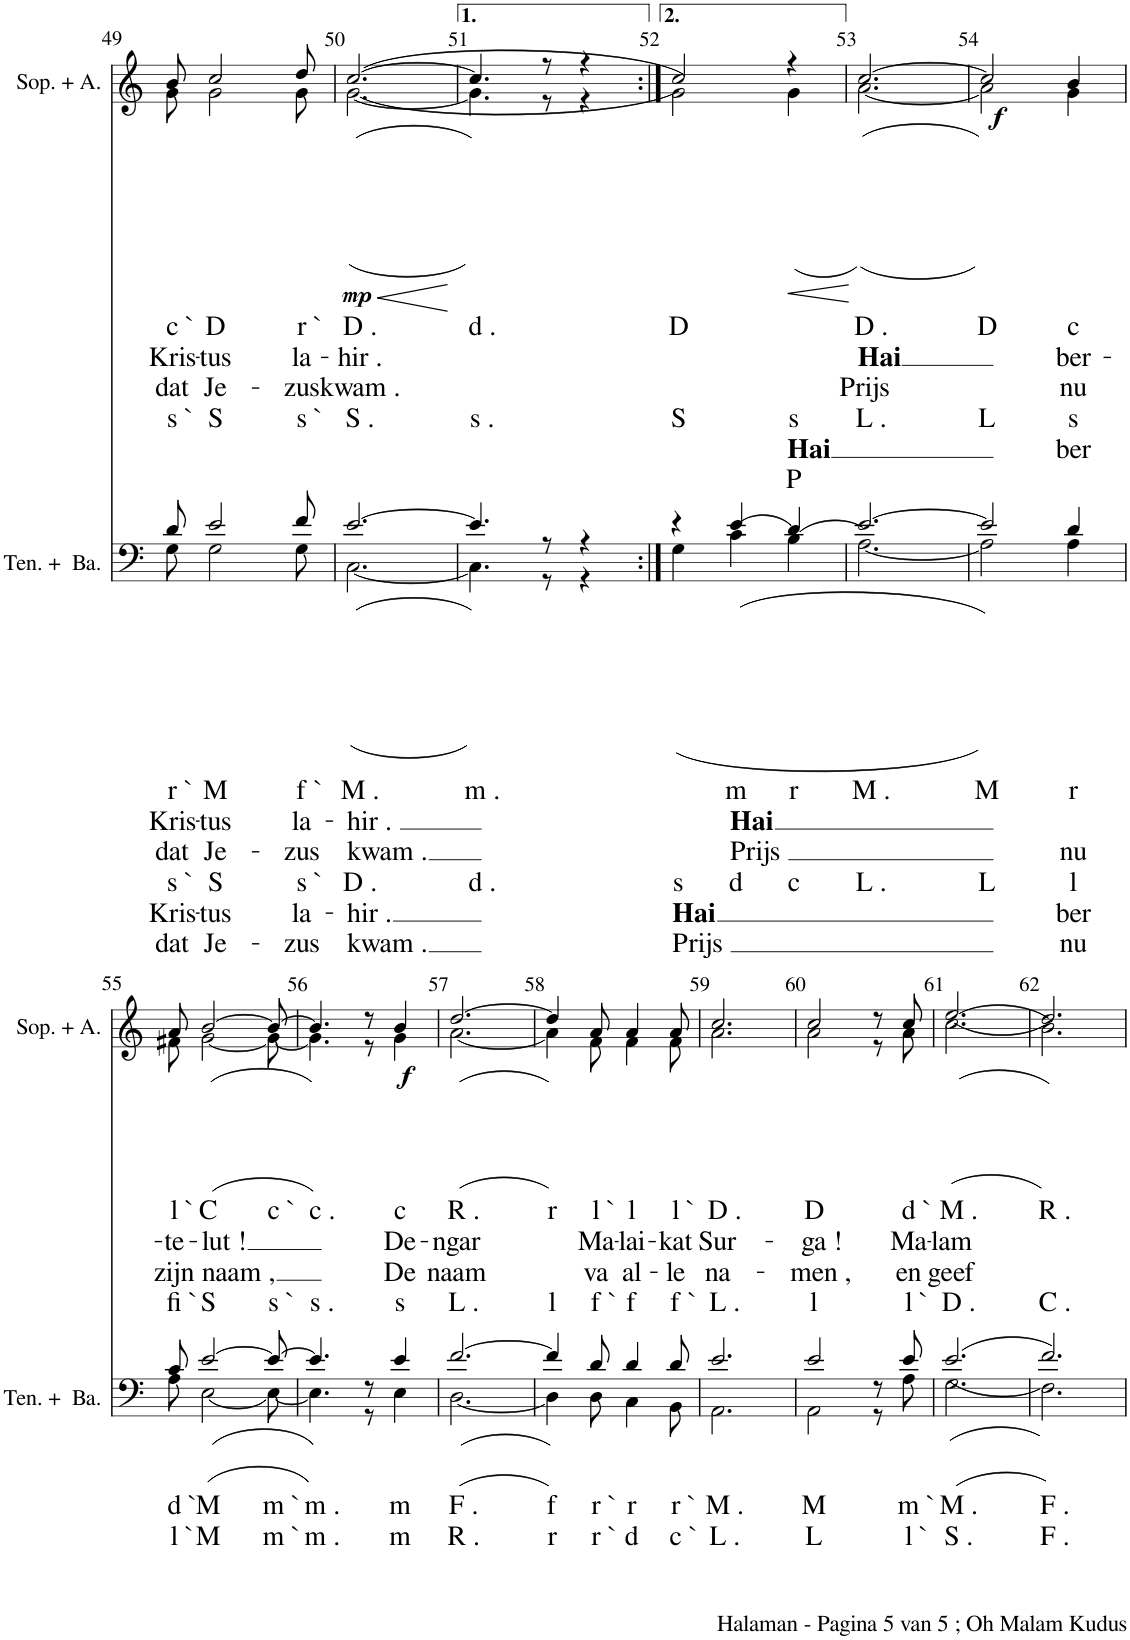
**kern	**text	**text	**text	**text	**text	**text	**kern	**text	**text	**text	**text	**text	**text	**dynam
*part2	*part2	*part2	*part2	*part2	*part2	*part2	*part1	*part1	*part1	*part1	*part1	*part1	*part1	*part1
*staff2	*staff2	*staff2	*staff2	*staff2	*staff2	*staff2	*staff1	*staff1	*staff1	*staff1	*staff1	*staff1	*staff1	*staff1
*I"Bariton	*	*	*	*	*	*	*I"Sopraan dan Alt	*	*	*	*	*	*	*
*	*	*	*	*	*	*	*I'Sop. + A.	*	*	*	*	*	*	*
!!LO:PB:g=z
*clefF4	*	*	*	*	*	*	*clefG2	*	*	*	*	*	*	*
*k[]	*	*	*	*	*	*	*k[]	*	*	*	*	*	*	*
*M6/8	*	*	*	*	*	*	*M6/8	*	*	*	*	*	*	*
=49	=49	=49	=49	=49	=49	=49	=49	=49	=49	=49	=49	=49	=49	=49
!	!LO:LY:b	!LO:LY:b	!LO:LY:b	!	!	!	!	!	!	!	!	!	!	!
*^	*	*	*	*	*	*	*	*	*	*	*	*	*	*
!	!	!	!	!	!LO:LY:b	!LO:LY:b	!LO:LY:b	!	!LO:LY:b	!LO:LY:b	!LO:LY:b	!	!	!	!
*	*	*	*	*	*	*	*	*^	*	*	*	*	*	*	*
!	!	!	!	!	!	!	!	!	!	!	!	!	!LO:LY:b	!	!	!
8d/	8G\	.	.	.	s `	Kris-	dat	8b/	8g\	.	.	.	s `	.	.	.
!	!	!LO:LY:b	!LO:LY:b	!LO:LY:b	!	!	!	!	!	!	!	!	!	!	!	!
!	!	!	!	!	!LO:LY:b	!LO:LY:b	!LO:LY:b	!	!	!LO:LY:b	!LO:LY:b	!LO:LY:b	!	!	!	!
!	!	!	!	!	!	!	!	!	!	!	!	!	!LO:LY:b	!	!	!
2e/	2G\	.	.	.	S	-tus	Je-	2cc/	2g\	.	.	.	S	.	.	.
!	!	!LO:LY:b	!LO:LY:b	!LO:LY:b	!	!	!	!	!	!	!	!	!	!	!	!
!	!	!	!	!	!LO:LY:b	!LO:LY:b	!LO:LY:b	!	!	!LO:LY:b	!LO:LY:b	!LO:LY:b	!	!	!	!
!	!	!	!	!	!	!	!	!	!	!	!	!	!LO:LY:b	!	!	!
8f/	8G\	.	.	.	s `	la-	-zus	8dd/	8g\	.	.	.	s `	.	.	.
=50	=50	=50	=50	=50	=50	=50	=50	=50	=50	=50	=50	=50	=50	=50	=50	=50
!	!	!LO:LY:b	!LO:LY:b	!LO:LY:b	!	!	!	!	!	!	!	!	!	!	!	!
!	!	!	!	!	!LO:LY:b	!LO:LY:b	!LO:LY:b	!	!	!LO:LY:b	!LO:LY:b	!LO:LY:b	!	!	!	!LO:HP:b
!	!	!	!	!	!	!	!	!	!	!	!	!	!LO:LY:b	!	!	!LO:DY:n=1:b
([2.e/	([2.C\	.	.	.	D .	-hir .	kwam .	(([2.cc/	(([2.g\	.	.	.	S .	.	.	< mp
*v	*v	*	*	*	*	*	*	*	*	*	*	*	*	*	*	*
*	*	*	*	*	*	*	*v	*v	*	*	*	*	*	*	*
.	.	.	.	.	.	.	.	.	.	.	.	.	.	[
=51	=51	=51	=51	=51	=51	=51	=51	=51	=51	=51	=51	=51	=51	=51
!	!LO:LY:b	!	!	!	!	!	!	!	!	!	!	!	!	!
*^	*	*	*	*	*	*	*	*	*	*	*	*	*	*
!	!	!	!	!	!LO:LY:b	!	!	!	!LO:LY:b	!	!	!	!	!	!
*	*	*	*	*	*	*	*	*^	*	*	*	*	*	*	*
!	!	!	!	!	!	!	!	!	!	!	!	!	!LO:LY:b	!	!	!
4.e/])	4.C\])	.	.	.	d .	.	.	4.cc/])	4.g\])	.	.	.	s .	.	.	.
8r	8r	.	.	.	.	.	.	8r	8r	.	.	.	.	.	.	.
4r	4r	.	.	.	.	.	.	4r	4r	.	.	.	.	.	.	.
=52:|!	=52:|!	=52:|!	=52:|!	=52:|!	=52:|!	=52:|!	=52:|!	=52:|!	=52:|!	=52:|!	=52:|!	=52:|!	=52:|!	=52:|!	=52:|!	=52:|!
!	!	!	!	!	!LO:LY:b	!LO:LY:b	!LO:LY:b	!	!	!LO:LY:b	!	!	!	!	!	!
!	!	!	!	!	!	!	!	!	!	!	!	!	!LO:LY:b	!	!	!
4r	(4G\	.	.	.	s	Hai	Prijs	2cc/)	2g\)	.	.	.	S	.	.	.
!	!	!LO:LY:b	!LO:LY:b	!LO:LY:b	!	!	!	!	!	!	!	!	!	!	!	!
!	!	!	!	!	!LO:LY:b	!	!	!	!	!	!	!	!	!	!	!
((4e/	4c\	.	.	.	d	.	.	.	.	.	.	.	.	.	.	.
!	!	!LO:LY:b	!	!	!	!	!	!	!	!	!	!	!	!	!	!
!	!	!	!	!	!LO:LY:b	!	!	!	!	!	!	!	!LO:LY:b	!LO:LY:b	!LO:LY:b	!LO:HP:b
(4d/)	4B\	.	.	.	c	.	.	4r	(4g\	.	.	.	s	Hai	P	<
*v	*v	*	*	*	*	*	*	*	*	*	*	*	*	*	*	*
*	*	*	*	*	*	*	*v	*v	*	*	*	*	*	*	*
.	.	.	.	.	.	.	.	.	.	.	.	.	.	[
=53	=53	=53	=53	=53	=53	=53	=53	=53	=53	=53	=53	=53	=53	=53
!	!LO:LY:b	!	!	!	!	!	!	!	!	!	!	!	!	!
*^	*	*	*	*	*	*	*	*	*	*	*	*	*	*
!	!	!	!	!	!LO:LY:b	!	!	!	!LO:LY:b	!LO:LY:b	!LO:LY:b	!	!	!	!
*	*	*	*	*	*	*	*	*^	*	*	*	*	*	*	*
!	!	!	!	!	!	!	!	!	!	!	!	!	!LO:LY:b	!	!	!
[2.e/)	[2.A\	.	.	.	L .	.	.	([2.cc/	([2.a\)	.	.	.	L .	.	.	.
=54	=54	=54	=54	=54	=54	=54	=54	=54	=54	=54	=54	=54	=54	=54	=54	=54
!	!	!LO:LY:b	!	!	!	!	!	!	!	!	!	!	!	!	!	!
!	!	!	!	!	!LO:LY:b	!	!	!	!	!LO:LY:b	!	!	!	!	!	!
!	!	!	!	!	!	!	!	!	!	!	!	!	!LO:LY:b	!	!	!LO:DY:b
2e/])	2A\])	.	.	.	L	.	.	2cc/])	2a\])	.	.	.	L	.	.	f
!	!	!LO:LY:b	!	!LO:LY:b	!	!	!	!	!	!	!	!	!	!	!	!
!	!	!	!	!	!LO:LY:b	!LO:LY:b	!LO:LY:b	!	!	!LO:LY:b	!LO:LY:b	!LO:LY:b	!	!	!	!
!	!	!	!	!	!	!	!	!	!	!	!	!	!LO:LY:b	!LO:LY:b	!	!
4d/	4A\	.	.	.	l	ber	nu	4b/	4g\	.	.	.	s	ber	.	.
!!LO:LB:g=z	!!
=55	=55	=55	=55	=55	=55	=55	=55	=55	=55	=55	=55	=55	=55	=55	=55	=55
!	!	!LO:LY:b	!	!	!	!	!	!	!	!	!	!	!	!	!	!
!	!	!	!LO:LY:b	!	!	!	!	!	!	!LO:LY:b	!LO:LY:b	!LO:LY:b	!	!	!	!
!	!	!	!	!	!	!	!	!	!	!	!	!	!LO:LY:b	!	!	!
8c/	8A\	.	l `	.	.	.	.	8a/	8f#X\	.	.	.	fi `	.	.	.
!	!	!LO:LY:b	!	!	!	!	!	!	!	!	!	!	!	!	!	!
!	!	!	!LO:LY:b	!	!	!	!	!	!	!LO:LY:b	!LO:LY:b	!LO:LY:b	!	!	!	!
!	!	!	!	!	!	!	!	!	!	!	!	!	!LO:LY:b	!	!	!
(([2e/	[2E\	.	M	.	.	.	.	(([2b/	[2g\	.	.	.	S	.	.	.
!	!	!LO:LY:b	!	!	!	!	!	!	!	!	!	!	!	!	!	!
!	!	!	!LO:LY:b	!	!	!	!	!	!	!LO:LY:b	!	!	!	!	!	!
!	!	!	!	!	!	!	!	!	!	!	!	!	!LO:LY:b	!	!	!
8e/_	8E\_	.	m `	.	.	.	.	8b/_	8g\_	.	.	.	s `	.	.	.
=56	=56	=56	=56	=56	=56	=56	=56	=56	=56	=56	=56	=56	=56	=56	=56	=56
!	!	!LO:LY:b	!	!	!	!	!	!	!	!	!	!	!	!	!	!
!	!	!	!LO:LY:b	!	!	!	!	!	!	!LO:LY:b	!	!	!	!	!	!
!	!	!	!	!	!	!	!	!	!	!	!	!	!LO:LY:b	!	!	!
4.e/]))	4.E\]	.	m .	.	.	.	.	4.b/]))	4.g\]	.	.	.	s .	.	.	.
8r	8r	.	.	.	.	.	.	8r	8r	.	.	.	.	.	.	.
!	!	!LO:LY:b	!	!	!	!	!	!	!	!	!	!	!	!	!	!
!	!	!	!LO:LY:b	!	!	!	!	!	!	!LO:LY:b	!LO:LY:b	!LO:LY:b	!	!	!	!
!	!	!	!	!	!	!	!	!	!	!	!	!	!LO:LY:b	!	!	!LO:DY:b
4e/	4E\	.	m	.	.	.	.	4b/	4g\	.	.	.	s	.	.	f
=57	=57	=57	=57	=57	=57	=57	=57	=57	=57	=57	=57	=57	=57	=57	=57	=57
!	!	!LO:LY:b	!	!	!	!	!	!	!	!	!	!	!	!	!	!
!	!	!	!LO:LY:b	!	!	!	!	!	!	!LO:LY:b	!LO:LY:b	!LO:LY:b	!	!	!	!
!	!	!	!	!	!	!	!	!	!	!	!	!	!LO:LY:b	!	!	!
(([2.f/	[2.D\	.	R .	.	.	.	.	(([2.dd/	[2.a\	.	.	.	L .	.	.	.
=58	=58	=58	=58	=58	=58	=58	=58	=58	=58	=58	=58	=58	=58	=58	=58	=58
!	!	!LO:LY:b	!	!	!	!	!	!	!	!	!	!	!	!	!	!
!	!	!	!LO:LY:b	!	!	!	!	!	!	!LO:LY:b	!	!	!	!	!	!
!	!	!	!	!	!	!	!	!	!	!	!	!	!LO:LY:b	!	!	!
4f/]))	4D\]	.	r	.	.	.	.	4dd/]))	4a\]	.	.	.	l	.	.	.
!	!	!LO:LY:b	!	!	!	!	!	!	!	!	!	!	!	!	!	!
!	!	!	!LO:LY:b	!	!	!	!	!	!	!LO:LY:b	!LO:LY:b	!LO:LY:b	!	!	!	!
!	!	!	!	!	!	!	!	!	!	!	!	!	!LO:LY:b	!	!	!
8d/	8D\	.	r `	.	.	.	.	8a/	8f\	.	.	.	f `	.	.	.
!	!	!LO:LY:b	!	!	!	!	!	!	!	!	!	!	!	!	!	!
!	!	!	!LO:LY:b	!	!	!	!	!	!	!LO:LY:b	!LO:LY:b	!LO:LY:b	!	!	!	!
!	!	!	!	!	!	!	!	!	!	!	!	!	!LO:LY:b	!	!	!
4d/	4C\	.	d	.	.	.	.	4a/	4f\	.	.	.	f	.	.	.
!	!	!LO:LY:b	!	!	!	!	!	!	!	!	!	!	!	!	!	!
!	!	!	!LO:LY:b	!	!	!	!	!	!	!LO:LY:b	!LO:LY:b	!LO:LY:b	!	!	!	!
!	!	!	!	!	!	!	!	!	!	!	!	!	!LO:LY:b	!	!	!
8d/	8BB\	.	c `	.	.	.	.	8a/	8f\	.	.	.	f `	.	.	.
=59	=59	=59	=59	=59	=59	=59	=59	=59	=59	=59	=59	=59	=59	=59	=59	=59
!	!	!LO:LY:b	!	!	!	!	!	!	!	!	!	!	!	!	!	!
!	!	!	!LO:LY:b	!	!	!	!	!	!	!LO:LY:b	!LO:LY:b	!LO:LY:b	!	!	!	!
!	!	!	!	!	!	!	!	!	!	!	!	!	!LO:LY:b	!	!	!
2.e/	2.AA\	.	L .	.	.	.	.	2.cc/	2.a\	.	.	.	L .	.	.	.
=60	=60	=60	=60	=60	=60	=60	=60	=60	=60	=60	=60	=60	=60	=60	=60	=60
!	!	!LO:LY:b	!	!	!	!	!	!	!	!	!	!	!	!	!	!
!	!	!	!LO:LY:b	!	!	!	!	!	!	!LO:LY:b	!LO:LY:b	!LO:LY:b	!	!	!	!
!	!	!	!	!	!	!	!	!	!	!	!	!	!LO:LY:b	!	!	!
2e/	2AA\	.	L	.	.	.	.	2cc/	2a\	.	.	.	l	.	.	.
8r	8r	.	.	.	.	.	.	8r	8r	.	.	.	.	.	.	.
!	!	!LO:LY:b	!	!	!	!	!	!	!	!	!	!	!	!	!	!
!	!	!	!LO:LY:b	!	!	!	!	!	!	!LO:LY:b	!LO:LY:b	!LO:LY:b	!	!	!	!
!	!	!	!	!	!	!	!	!	!	!	!	!	!LO:LY:b	!	!	!
8e/	8A\	.	l `	.	.	.	.	8cc/	8a\	.	.	.	l `	.	.	.
=61	=61	=61	=61	=61	=61	=61	=61	=61	=61	=61	=61	=61	=61	=61	=61	=61
!	!	!LO:LY:b	!	!	!	!	!	!	!	!	!	!	!	!	!	!
!	!	!	!LO:LY:b	!	!	!	!	!	!	!LO:LY:b	!LO:LY:b	!LO:LY:b	!	!	!	!
!	!	!	!	!	!	!	!	!	!	!	!	!	!LO:LY:b	!	!	!
(((2.e/	(2.G\	.	S .	.	.	.	.	(((2.ee/	(2.cc\	.	.	.	D .	.	.	.
=62	=62	=62	=62	=62	=62	=62	=62	=62	=62	=62	=62	=62	=62	=62	=62	=62
!	!	!LO:LY:b	!	!	!	!	!	!	!	!	!	!	!	!	!	!
!	!	!	!LO:LY:b	!	!	!	!	!	!	!LO:LY:b	!	!	!	!	!	!
!	!	!	!	!	!	!	!	!	!	!	!	!	!LO:LY:b	!	!	!
2.f/)))	2.F\)	.	F .	.	.	.	.	2.dd/)))	2.b\)	.	.	.	C .	.	.	.
*v	*v	*	*	*	*	*	*	*	*	*	*	*	*	*	*	*
*	*	*	*	*	*	*	*v	*v	*	*	*	*	*	*	*
=	=	=	=	=	=	=	=	=	=	=	=	=	=	=
*-	*-	*-	*-	*-	*-	*-	*-	*-	*-	*-	*-	*-	*-	*-
